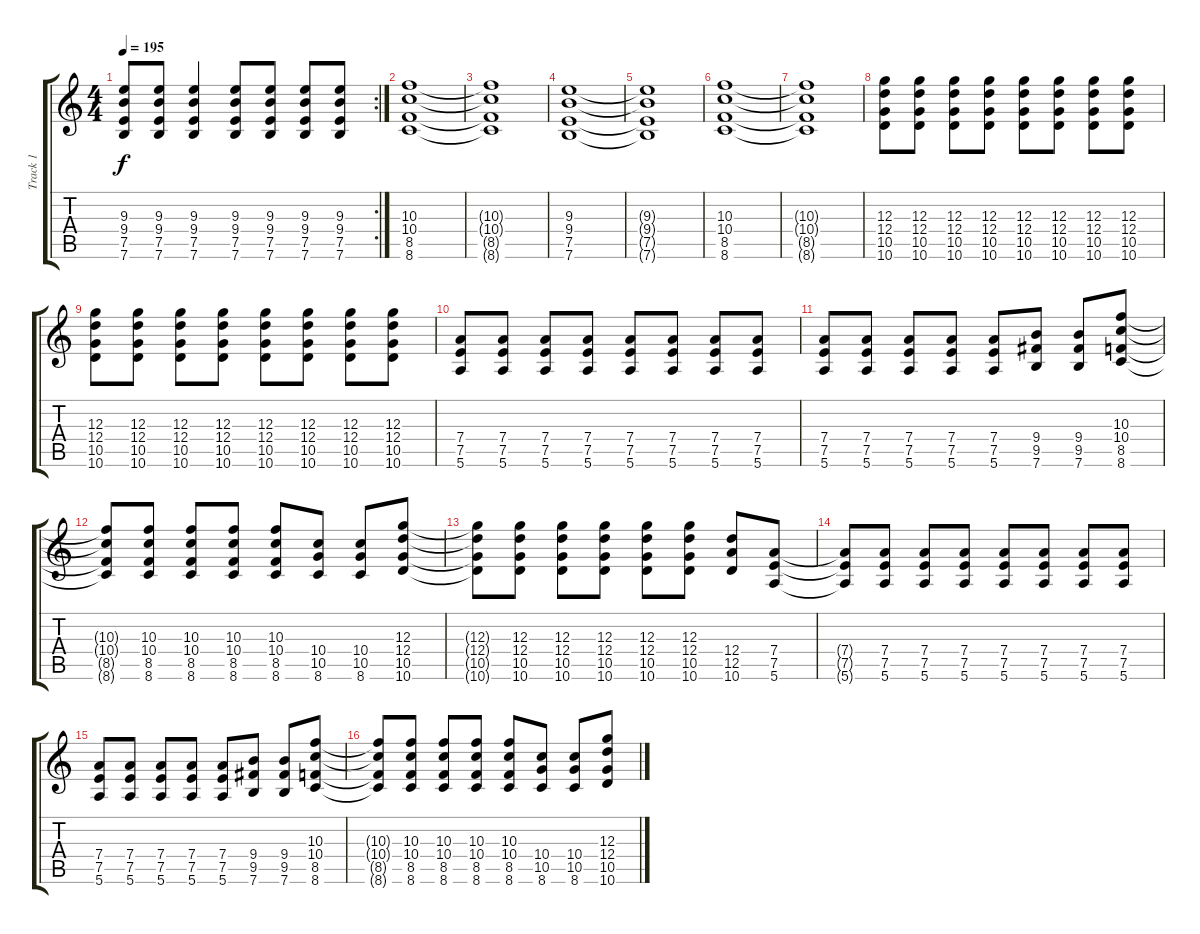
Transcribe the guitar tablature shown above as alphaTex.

\track ("Track 1" "Track 1") {instrument distortionguitar}
\staff {score tabs}
\tuning (E4 B3 G3 D3 A2 E2) {hide}
\rc 2
\ts (4 4)
\tempo 195
\clef g2
\ks c
(9.3{t} 9.4{t} 7.5{t} 7.6{t}).8{dy f} (9.3 9.4 7.5 7.6).8 (9.3 9.4 7.5 7.6).4 (9.3 9.4 7.5 7.6).8 (9.3 9.4 7.5 7.6).8 (9.3 9.4 7.5 7.6).8 (9.3 9.4 7.5 7.6).8 |
(10.3 10.4 8.5 8.6).1 |
(10.3{t} 10.4{t} 8.5{t} 8.6{t}).1 |
(9.3 9.4 7.5 7.6).1 |
(9.3{t} 9.4{t} 7.5{t} 7.6{t}).1 |
(10.3 10.4 8.5 8.6).1 |
(10.3{t} 10.4{t} 8.5{t} 8.6{t}).1 |
(12.3 12.4 10.5 10.6).8 (12.3 12.4 10.5 10.6).8 (12.3 12.4 10.5 10.6).8 (12.3 12.4 10.5 10.6).8 (12.3 12.4 10.5 10.6).8 (12.3 12.4 10.5 10.6).8 (12.3 12.4 10.5 10.6).8 (12.3 12.4 10.5 10.6).8 |
(12.3 12.4 10.5 10.6).8 (12.3 12.4 10.5 10.6).8 (12.3 12.4 10.5 10.6).8 (12.3 12.4 10.5 10.6).8 (12.3 12.4 10.5 10.6).8 (12.3 12.4 10.5 10.6).8 (12.3 12.4 10.5 10.6).8 (12.3 12.4 10.5 10.6).8 |
(7.4 7.5 5.6).8 (7.4 7.5 5.6).8 (7.4 7.5 5.6).8 (7.4 7.5 5.6).8 (7.4 7.5 5.6).8 (7.4 7.5 5.6).8 (7.4 7.5 5.6).8 (7.4 7.5 5.6).8 |
(7.4 7.5 5.6).8 (7.4 7.5 5.6).8 (7.4 7.5 5.6).8 (7.4 7.5 5.6).8 (7.4 7.5 5.6).8 (9.4 9.5 7.6).8 (9.4 9.5 7.6).8 (10.3 10.4 8.5 8.6).8 |
(10.3{t} 10.4{t} 8.5{t} 8.6{t}).8 (10.3 10.4 8.5 8.6).8 (10.3 10.4 8.5 8.6).8 (10.3 10.4 8.5 8.6).8 (10.3 10.4 8.5 8.6).8 (10.4 10.5 8.6).8 (10.4 10.5 8.6).8 (12.3 12.4 10.5 10.6).8 |
(12.3{t} 12.4{t} 10.5{t} 10.6{t}).8 (12.3 12.4 10.5 10.6).8 (12.3 12.4 10.5 10.6).8 (12.3 12.4 10.5 10.6).8 (12.3 12.4 10.5 10.6).8 (12.3 12.4 10.5 10.6).8 (12.4 12.5 10.6).8 (7.4 7.5 5.6).8 |
(7.4{t} 7.5{t} 5.6{t}).8 (7.4 7.5 5.6).8 (7.4 7.5 5.6).8 (7.4 7.5 5.6).8 (7.4 7.5 5.6).8 (7.4 7.5 5.6).8 (7.4 7.5 5.6).8 (7.4 7.5 5.6).8 |
(7.4 7.5 5.6).8 (7.4 7.5 5.6).8 (7.4 7.5 5.6).8 (7.4 7.5 5.6).8 (7.4 7.5 5.6).8 (9.4 9.5 7.6).8 (9.4 9.5 7.6).8 (10.3 10.4 8.5 8.6).8 |
(10.3{t} 10.4{t} 8.5{t} 8.6{t}).8 (10.3 10.4 8.5 8.6).8 (10.3 10.4 8.5 8.6).8 (10.3 10.4 8.5 8.6).8 (10.3 10.4 8.5 8.6).8 (10.4 10.5 8.6).8 (10.4 10.5 8.6).8 (12.3 12.4 10.5 10.6).8
